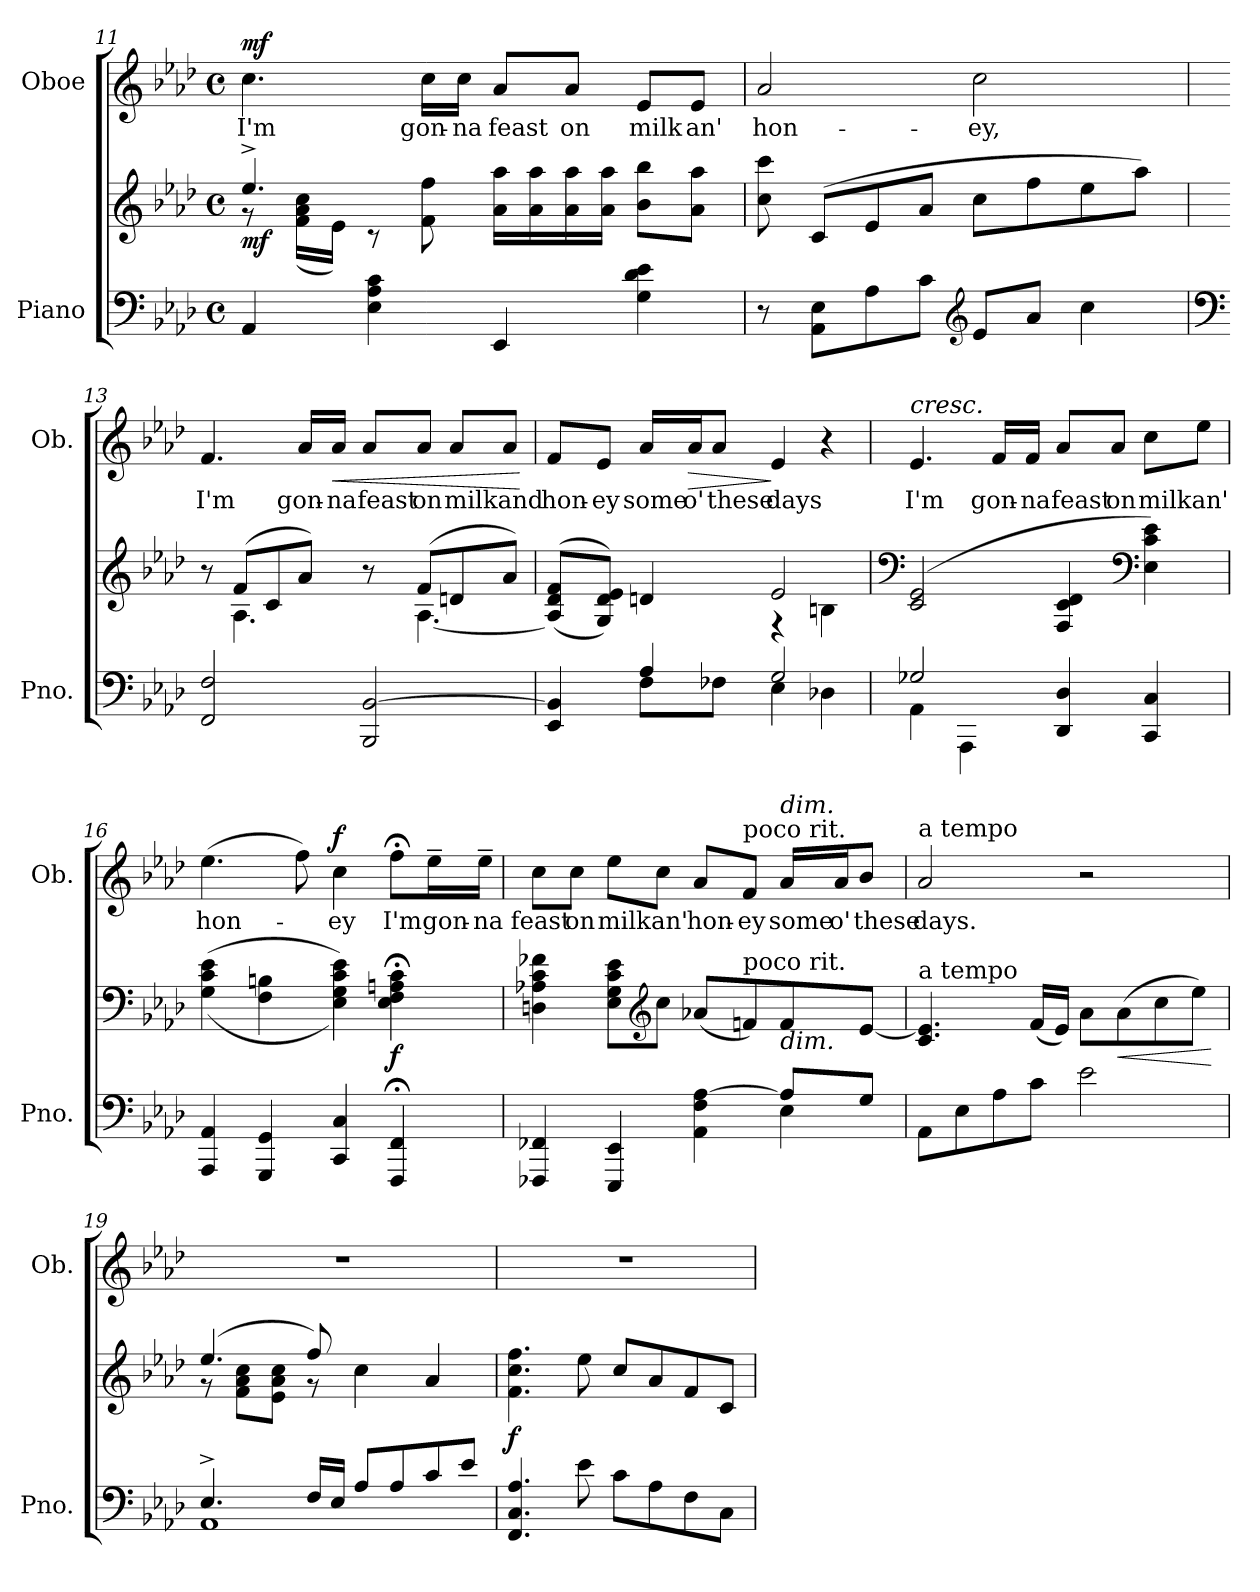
**kern	**kern	**dynam	**kern	**text	**dynam
*part2	*part2	*part2	*part1	*part1	*part1
*staff3	*staff2	*staff2/3	*staff1	*staff1	*staff1
*I"Piano	*	*	*I"Oboe	*	*
*I'Pno.	*	*	*I'Ob.	*	*
!!LO:LB:g=z
*clefF4	*clefG2	*	*clefG2	*	*
*k[b-e-a-d-]	*k[b-e-a-d-]	*	*k[b-e-a-d-]	*	*
*M4/4	*M4/4	*	*M4/4	*	*
*met(c)	*met(c)	*	*met(c)	*	*
=11	=11	=11	=11	=11	=11
*	*^	*	*	*	*
!	!	!	!LO:DY:b	!	!LO:LY:b	!LO:DY:a
4AA-/	4.ee-^/	8r	mf	4.cc\	I'm	mf
.	.	(16f\ 16a-\ 16cc\LL	.	.	.	.
.	.	16e-\JJ)	.	.	.	.
4E-\ 4A-\ 4c\	.	8r	.	.	.	.
!	!	!	!	!	!LO:LY:b	!
.	8f\ 8ff\	2ryy	.	16cc\LL	gon-	.
!	!	!	!	!	!LO:LY:b	!
.	.	.	.	16cc\JJ	-na	.
!	!	!	!	!	!LO:LY:b	!
4EE-/	16a-\ 16aa-\LL	.	.	8a-/L	feast	.
.	16a-\ 16aa-\	.	.	.	.	.
!	!	!	!	!	!LO:LY:b	!
.	16a-\ 16aa-\	.	.	8a-/J	on	.
.	16a-\ 16aa-\JJ	.	.	.	.	.
!	!	!	!	!	!LO:LY:b	!
4G\ 4d-\ 4e-\	8b-\ 8bb-\L	.	.	8e-/L	milk	.
!	!	!	!	!	!LO:LY:b	!
.	8a-\ 8aa-\J	8ryy	.	8e-/J	an'	.
=12	=12	=12	=12	=12	=12	=12
!	!	!	!	!	!LO:LY:b	!
*	*v	*v	*	*	*	*
8r	8cc\ 8ccc\	.	2a-/	hon-	.
8AA-\ 8E-\L	(8c/L	.	.	.	.
8A-\	8e-/	.	.	.	.
8c\J	8a-/J	.	.	.	.
*clefG2	*	*	*	*	*
!	!	!	!	!LO:LY:b	!
8e-/L	8cc\L	.	2cc\	-ey,	.
8a-/J	8ff\	.	.	.	.
4cc\	8ee-\	.	.	.	.
.	8aa-\J)	.	.	.	.
=13	=13	=13	=13	=13	=13
*clefF4	*	*	*	*	*
*	*^	*	*	*	*
!	!	!	!	!	!LO:LY:b	!
2FF/ 2F/	8r	8ryy	.	4.f/	I'm	.
.	(8f/L	4.A-\	.	.	.	.
.	8c/	.	.	.	.	.
!	!	!	!	!	!LO:LY:b	!
.	8a-/J)	.	.	16a-/LL	gon-	.
!	!	!	!	!	!LO:LY:b	!LO:HP:b
.	.	.	.	16a-/JJ	-na	<
!	!	!	!	!	!LO:LY:b	!
2BBB-/ [2BB-/	8r	8ryy	.	8a-/L	feast	.
!	!	!	!	!	!LO:LY:b	!
.	(8f/L	[4.A-\	.	8a-/J	on	.
!	!	!	!	!	!LO:LY:b	!
.	8dn/	.	.	8a-/L	milk	.
!	!	!	!	!	!LO:LY:b	!
.	8a-/J)	.	.	8a-/J	and	.
*	*v	*v	*	*	*	*
.	.	.	.	.	[
!!LO:LB:g=z
=14	=14	=14	=14	=14	=14
*^	*^	*	*	*	*
!	!	!	!	!	!	!LO:LY:b	!
4EE-/ 4BB-/]	4ryy	(>(8A-/] 8d-/ 8f/L	2ryy	.	8f/L	hon-	.
!	!	!	!	!	!	!LO:LY:b	!
.	.	8G/ 8d-/ 8e-/J))	.	.	8e-/J	-ey	.
!	!	!	!	!	!	!LO:LY:b	!
4A-/	8F\L	4dn/	.	.	16a-/LL	some	.
!	!	!	!	!	!	!LO:LY:b	!LO:HP:b
.	.	.	.	.	16a-/J	o'	>
!	!	!	!	!	!	!LO:LY:b	!
.	8F-X\J	.	.	.	8a-/J	these	.
!	!	!	!	!	!	!LO:LY:b	!
2G/	4E-\	2e-/	4r	.	4e-/	days	]
.	4D-X\	.	4Bn\	.	4r	.	.
=15	=15	=15	=15	=15	=15	=15	=15
!	!	!	!	!	!LO:TX:a:i:t=cresc.	!	!
!	!	!LO:TX:b:i:t=cresc.	!	!	!	!	!
!	!	!	!	!	!	!LO:LY:b	!
*	*	*v	*v	*	*	*	*
2G-X/	4AA-\	(2c/ 2e-/	.	4.e-/	I'm	.
.	4AAA-\	.	.	.	.	.
!	!	!	!	!	!LO:LY:b	!
.	.	.	.	16f/LL	gon-	.
!	!	!	!	!	!LO:LY:b	!
.	.	.	.	16f/JJ	-na	.
!	!	!	!	!	!LO:LY:b	!
4DD-/ 4D-/	2ryy	4F/ 4c/ 4d-/	.	8a-/L	feast	.
!	!	!	!	!	!LO:LY:b	!
.	.	.	.	8a-/J	on	.
*	*	*clefF4	*	*	*	*
!	!	!	!	!	!LO:LY:b	!
4CC/ 4C/	.	4E-\ 4c\ 4e-\)	.	8cc\L	milk	.
!	!	!	!	!	!LO:LY:b	!
.	.	.	.	8ee-\J	an'	.
*v	*v	*	*	*	*	*
=16	=16	=16	=16	=16	=16
!	!	!	!	!LO:LY:b	!
4AAA-/ 4AA-/	(<(4G\ 4c\ 4e-\	.	(4.ee-\	hon-	.
4GGG/ 4GG/	4F\ 4Bn\	.	.	.	.
.	.	.	8ff\)	.	.
!	!	!	!	!LO:LY:b	!LO:DY:a
4CC/ 4C/	4E-\ 4G\ 4c\ 4e-\))	.	4cc\	-ey	f
!	!	!LO:DY:b	!	!LO:LY:b	!
4FFF/;< 4FF/;<	4E-\;< 4F\;< 4An\;< 4c\;<	f	8ff;<\L	I'm	.
!	!	!	!	!LO:LY:b	!
.	.	.	16ee-~\L	gon-	.
!	!	!	!	!LO:LY:b	!
.	.	.	16ee-~\JJ	-na	.
!!LO:PB:g=z
=17	=17	=17	=17	=17	=17
*^	*	*	*	*	*
!	!	!	!	!	!LO:LY:b	!
4FFF-X/ 4FF-X/	2.ryy	4Dn\ 4A-X\ 4c\ 4f-X\	.	8cc\L	feast	.
!	!	!	!	!	!LO:LY:b	!
.	.	.	.	8cc\J	on	.
!	!	!	!	!	!LO:LY:b	!
4EEE-/ 4EE-/	.	8E-\ 8G\ 8c\ 8e-\L	.	8ee-\L	milk	.
*	*	*clefG2	*	*	*	*
!	!	!	!	!	!LO:LY:b	!
.	.	8cc\J	.	8cc\J	an'	.
!	!	!	!	!	!LO:LY:b	!
4AA-\ 4F\ [4A-\	.	(8a-X/L	.	8a-/L	hon-	.
!	!	!	!	!LO:TX:a:t=poco rit.	!	!
!	!	!LO:TX:a:t=poco rit.	!	!	!	!
!	!	!	!	!	!LO:LY:b	!
.	.	8fn/)	.	8f/J	-ey	.
!	!	!	!	!LO:TX:a:i:t=dim.	!	!
!	!	!LO:TX:b:i:t=dim.	!	!	!	!
!	!	!	!	!	!LO:LY:b	!
8A-/L]	4E-\	8f/	.	16a-/LL	some	.
!	!	!	!	!	!LO:LY:b	!
.	.	.	.	16a-/J	o'	.
!	!	!	!	!	!LO:LY:b	!
8G/J	.	[8e-/J	.	8b-/J	these	.
*v	*v	*	*	*	*	*
=18	=18	=18	=18	=18	=18
!	!	!	!LO:TX:a:t=a tempo	!	!
!	!LO:TX:a:t=a tempo	!	!	!	!
!	!	!	!	!LO:LY:b	!
8AA-\L	4.c/ 4.e-/]	.	2a-/	days.	.
8E-\	.	.	.	.	.
8A-\	.	.	.	.	.
8c\J	(16f/LL	.	.	.	.
.	16e-/JJ)	.	.	.	.
2e-\	8a-\L	.	2r	.	.
!	!	!LO:HP:b	!	!	!
.	(8a-\	<	.	.	.
.	8cc\	.	.	.	.
.	8ee-\J)	.	.	.	.
.	.	[	.	.	.
=19	=19	=19	=19	=19	=19
*^	*^	*	*	*	*
4.E-^/	1AA-	(4.ee-/	8r	.	1r	.	.
.	.	.	8f\ 8a-\ 8cc\L	.	.	.	.
.	.	.	8e-\ 8a-\ 8cc\J	.	.	.	.
16F/LL	.	8ff/)	8r	.	.	.	.
16E-/JJ	.	.	.	.	.	.	.
8A-/L	.	4cc\	2ryy	.	.	.	.
8A-/	.	.	.	.	.	.	.
8c/	.	4a-/	.	.	.	.	.
8e-/J	.	.	.	.	.	.	.
*v	*v	*	*	*	*	*	*
*	*v	*v	*	*	*	*
!!LO:LB:g=z
=20	=20	=20	=20	=20	=20
!	!	!LO:DY:b	!	!	!
4.FF/ 4.C/ 4.A-/	4.f\ 4.cc\ 4.ff\	f	1r	.	.
8e-\	8ee-\	.	.	.	.
8c\L	8cc/L	.	.	.	.
8A-\	8a-/	.	.	.	.
8F\	8f/	.	.	.	.
8C\J	8c/J	.	.	.	.
=	=	=	=	=	=
*-	*-	*-	*-	*-	*-
